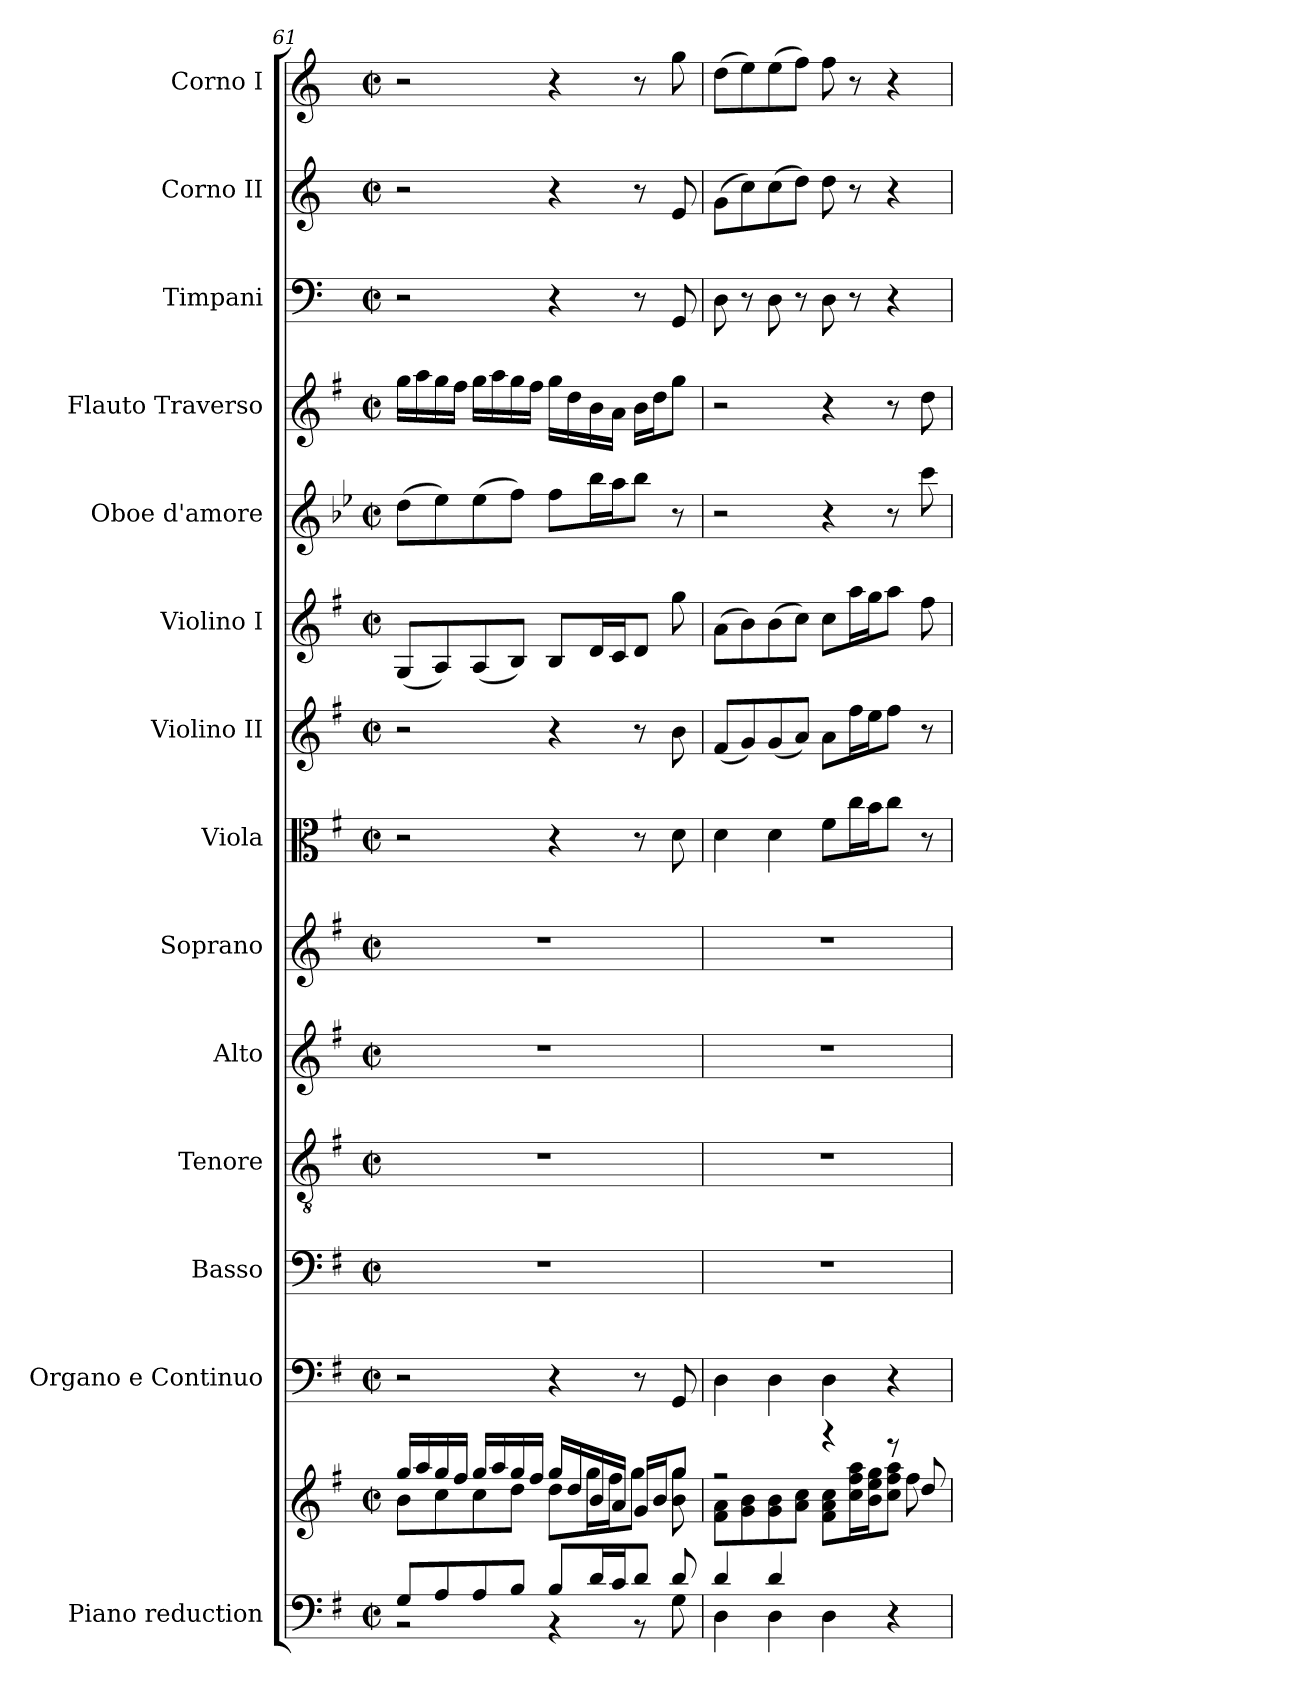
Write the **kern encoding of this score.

**kern	**kern	**kern	**kern	**kern	**kern	**kern	**kern	**kern	**kern	**kern	**kern	**kern	**kern	**kern
*part14	*part14	*part13	*part12	*part11	*part10	*part9	*part8	*part7	*part6	*part5	*part4	*part3	*part2	*part1
*staff15	*staff14	*staff13	*staff12	*staff11	*staff10	*staff9	*staff8	*staff7	*staff6	*staff5	*staff4	*staff3	*staff2	*staff1
*I"Piano reduction	*	*I"Organo e Continuo	*I"Basso	*I"Tenore	*I"Alto	*I"Soprano	*I"Viola	*I"Violino II	*I"Violino I	*I"Oboe d'amore	*I"Flauto Traverso	*I"Timpani	*I"Corno II	*I"Corno I
*I'Pno	*	*	*	*	*	*	*	*	*	*I'Ob	*I'Fl	*I'Timp	*	*
*clefF4	*clefG2	*clefF4	*clefF4	*clefGv2	*clefG2	*clefG2	*clefC3	*clefG2	*clefG2	*clefG2	*clefG2	*clefF4	*clefG2	*clefG2
*	*	*	*	*	*	*	*	*	*	*ITrd2c3	*	*	*ITrd3c5	*ITrd3c5
*k[f#]	*k[f#]	*k[f#]	*k[f#]	*k[f#]	*k[f#]	*k[f#]	*k[f#]	*k[f#]	*k[f#]	*k[f#]	*k[f#]	*k[]	*k[f#]	*k[f#]
*M2/2	*M2/2	*M2/2	*M2/2	*M2/2	*M2/2	*M2/2	*M2/2	*M2/2	*M2/2	*M2/2	*M2/2	*M2/2	*M2/2	*M2/2
*met(c|)	*met(c|)	*met(c|)	*met(c|)	*met(c|)	*met(c|)	*met(c|)	*met(c|)	*met(c|)	*met(c|)	*met(c|)	*met(c|)	*met(c|)	*met(c|)	*met(c|)
=61	=61	=61	=61	=61	=61	=61	=61	=61	=61	=61	=61	=61	=61	=61
*^	*^	*	*	*	*	*	*	*	*	*	*	*	*	*
8G/L	2r	16gg/LL	8b\L	2r	1r	1r	1r	1r	2r	2r	(8G/L	(8b\L	16gg\LL	2r	2r	2r
.	.	16aa/	.	.	.	.	.	.	.	.	.	.	16aa\	.	.	.
8A/	.	16gg/	8cc\	.	.	.	.	.	.	.	8A/)	8cc\)	16gg\	.	.	.
.	.	16ff#/JJ	.	.	.	.	.	.	.	.	.	.	16ff#\JJ	.	.	.
8A/	.	16gg/LL	8cc\	.	.	.	.	.	.	.	(8A/	(8cc\	16gg\LL	.	.	.
.	.	16aa/	.	.	.	.	.	.	.	.	.	.	16aa\	.	.	.
8B/J	.	16gg/	8dd\J	.	.	.	.	.	.	.	8B/J)	8dd\J)	16gg\	.	.	.
.	.	16ff#/JJ	.	.	.	.	.	.	.	.	.	.	16ff#\JJ	.	.	.
8B/L	4r	16gg/LL	8dd\L	4r	.	.	.	.	4r	4r	8B/L	8dd\L	16gg\LL	4r	4r	4r
.	.	16dd/	.	.	.	.	.	.	.	.	.	.	16dd\	.	.	.
16d/L	.	16b/	16gg\L	.	.	.	.	.	.	.	16d/L	16gg\L	16b\	.	.	.
16c/J	.	16a/JJ	16ff#\J	.	.	.	.	.	.	.	16c/J	16ff#\J	16a\JJ	.	.	.
8d/J	8r	16g/LL	8gg\J	8r	.	.	.	.	8r	8r	8d/J	8gg\J	16b\LL	8r	8r	8r
.	.	16b/J	.	.	.	.	.	.	.	.	.	.	16dd\J	.	.	.
8d/	8G\	8gg/J	8b\ 8gg\	8GG/	.	.	.	.	8d\	8b\	8gg\	8r	8gg\J	8GG/	8B/	8dd\
!!LO:PB:g=z
=62	=62	=62	=62	=62	=62	=62	=62	=62	=62	=62	=62	=62	=62	=62	=62	=62
4d/	4D\	2r	8f#\ 8a\L	4D\	1r	1r	1r	1r	4d\	(8f#/L	(8a\L	2r	2r	8D\	(8d\L	(8a\L
.	.	.	8g\ 8b\	.	.	.	.	.	.	8g/)	8b\)	.	.	8r	8g\)	8b\)
4d/	4D\	.	8g\ 8b\	4D\	.	.	.	.	4d\	(8g/	(8b\	.	.	8D\	(8g\	(8b\
.	.	.	8a\ 8cc\J	.	.	.	.	.	.	8a/J)	8cc\J)	.	.	8r	8a\J)	8cc\J)
4ryy	4D\	4r	8f#\ 8a\ 8cc\L	4D\	.	.	.	.	8f#\L	8a\L	8cc\L	4r	4r	8D\	8a\	8cc\
.	.	.	16cc\ 16ff#\ 16aa\L	.	.	.	.	.	16cc\L	16ff#\L	16aa\L	.	.	8r	8r	8r
.	.	.	16b\ 16ee\ 16gg\J	.	.	.	.	.	16b\J	16ee\J	16gg\J	.	.	.	.	.
4r	4ryy	8r	8cc\ 8ff#\ 8aa\J	4r	.	.	.	.	8cc\J	8ff#\J	8aa\J	8r	8r	4r	4r	4r
.	.	8dd/	8ff#\	.	.	.	.	.	8r	8r	8ff#\	8aa\	8dd\	.	.	.
*v	*v	*	*	*	*	*	*	*	*	*	*	*	*	*	*	*
*	*v	*v	*	*	*	*	*	*	*	*	*	*	*	*	*
=	=	=	=	=	=	=	=	=	=	=	=	=	=	=
*-	*-	*-	*-	*-	*-	*-	*-	*-	*-	*-	*-	*-	*-	*-
